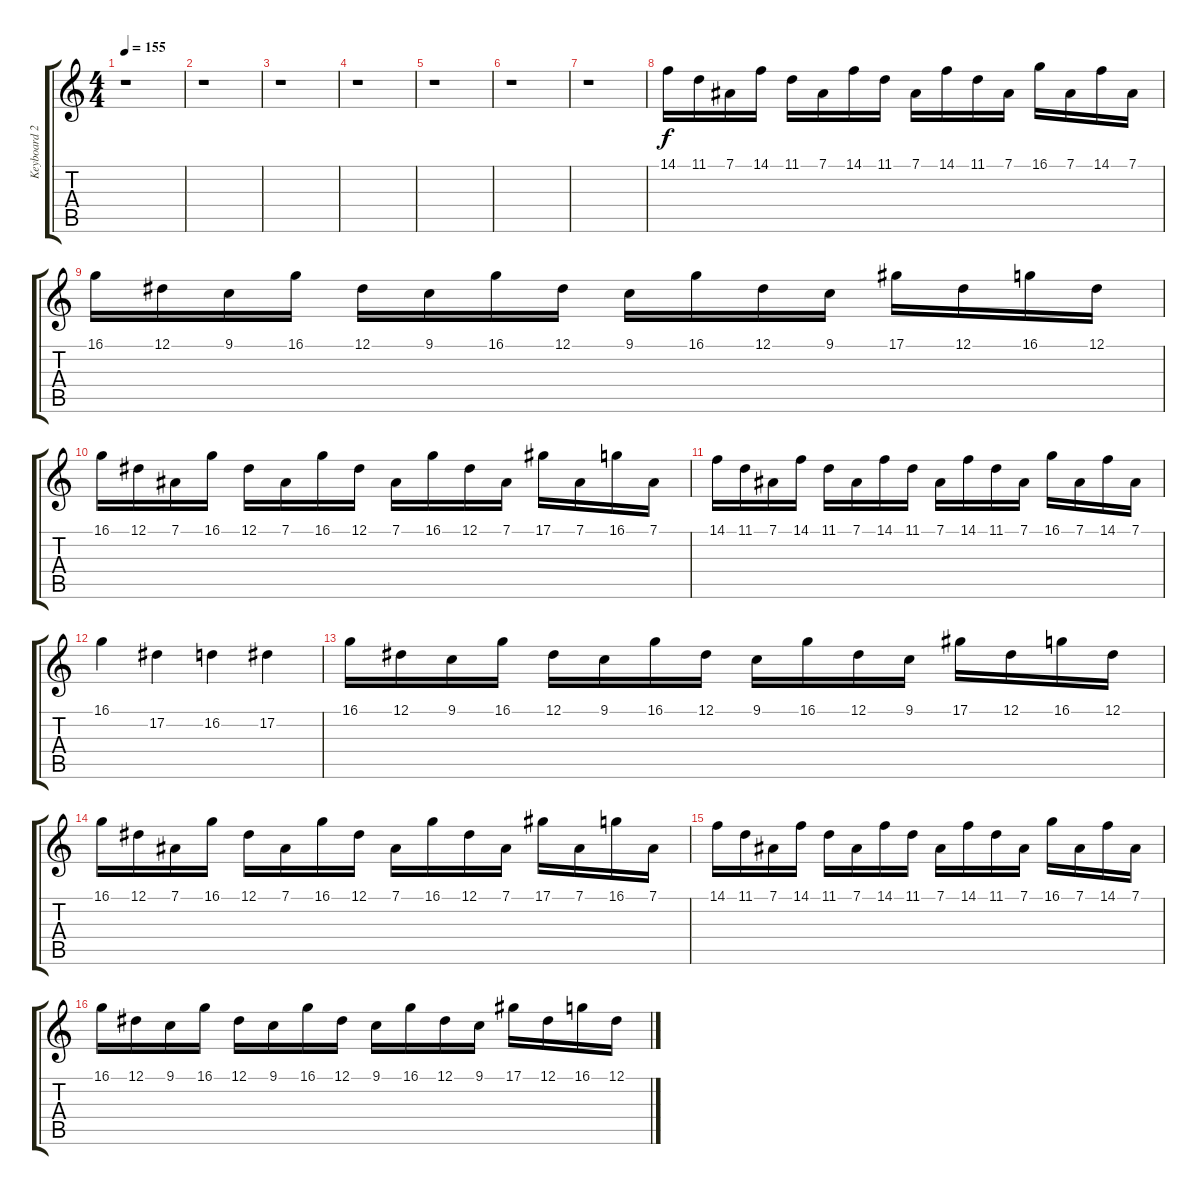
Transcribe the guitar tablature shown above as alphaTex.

\track ("Keyboard 2" "Keyboard 2") {instrument synthbrass1}
\staff {score tabs}
\tuning (Eb4 Bb3 Gb3 Db3 Ab2 Eb2) {hide}
\ts (4 4)
\tempo 155
\clef g2
\ks c
r.1{dy f} |
r.1 |
r.1 |
r.1 |
r.1 |
r.1 |
r.1 |
14.1.16 11.1.16 7.1.16 14.1.16 11.1.16 7.1.16 14.1.16 11.1.16 7.1.16 14.1.16 11.1.16 7.1.16 16.1.16 7.1.16 14.1.16 7.1.16 |
16.1.16 12.1.16 9.1.16 16.1.16 12.1.16 9.1.16 16.1.16 12.1.16 9.1.16 16.1.16 12.1.16 9.1.16 17.1.16 12.1.16 16.1.16 12.1.16 |
16.1.16 12.1.16 7.1.16 16.1.16 12.1.16 7.1.16 16.1.16 12.1.16 7.1.16 16.1.16 12.1.16 7.1.16 17.1.16 7.1.16 16.1.16 7.1.16 |
14.1.16 11.1.16 7.1.16 14.1.16 11.1.16 7.1.16 14.1.16 11.1.16 7.1.16 14.1.16 11.1.16 7.1.16 16.1.16 7.1.16 14.1.16 7.1.16 |
16.1.4 17.2.4 16.2.4 17.2.4 |
16.1.16 12.1.16 9.1.16 16.1.16 12.1.16 9.1.16 16.1.16 12.1.16 9.1.16 16.1.16 12.1.16 9.1.16 17.1.16 12.1.16 16.1.16 12.1.16 |
16.1.16 12.1.16 7.1.16 16.1.16 12.1.16 7.1.16 16.1.16 12.1.16 7.1.16 16.1.16 12.1.16 7.1.16 17.1.16 7.1.16 16.1.16 7.1.16 |
14.1.16 11.1.16 7.1.16 14.1.16 11.1.16 7.1.16 14.1.16 11.1.16 7.1.16 14.1.16 11.1.16 7.1.16 16.1.16 7.1.16 14.1.16 7.1.16 |
16.1.16 12.1.16 9.1.16 16.1.16 12.1.16 9.1.16 16.1.16 12.1.16 9.1.16 16.1.16 12.1.16 9.1.16 17.1.16 12.1.16 16.1.16 12.1.16
